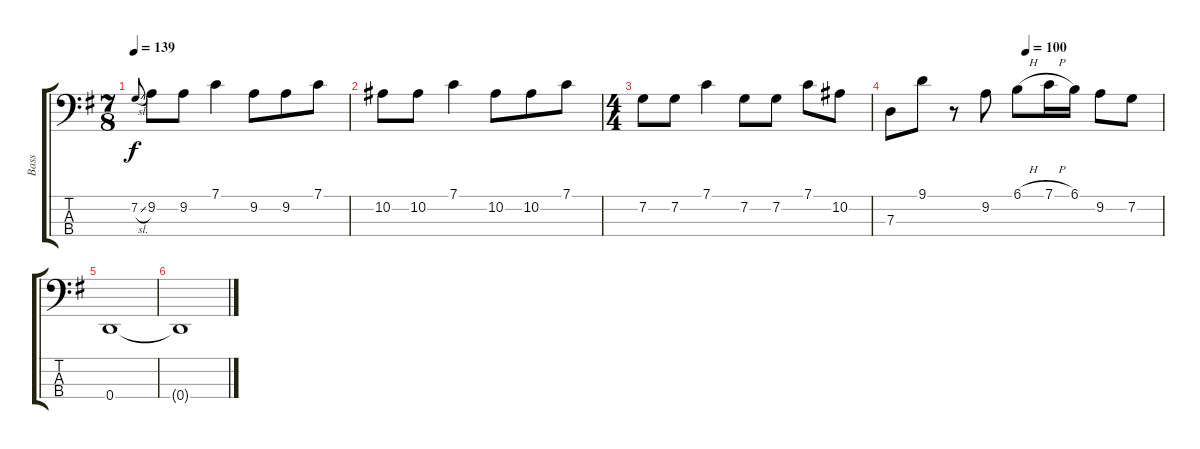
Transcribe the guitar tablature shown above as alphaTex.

\track ("Bass" "Bass") {instrument electricbasspick}
\staff {score tabs}
\tuning (F2 C2 G1 D1) {hide}
\ts (7 8)
\tempo 139
\clef f4
\ks eminor
7.2{sl}.8{gr onbeat dy f} 9.2.8{beam merge} 9.2.8 7.1.4 9.2.8{beam merge} 9.2.8{beam merge} 7.1.8 |
10.2.8{beam merge} 10.2.8 7.1.4 10.2.8{beam merge} 10.2.8{beam merge} 7.1.8 |
\ts (4 4)
7.2.8 7.2.8 7.1.4 7.2.8 7.2.8 7.1.8 10.2.8 |
\tempo (100 0.5)
7.3.8 9.1.8 r.8 9.2.8 6.1{h}.8 7.1{h}.16 6.1.16 9.2.8 7.2.8 |
0.4.1 |
0.4{t}.1
